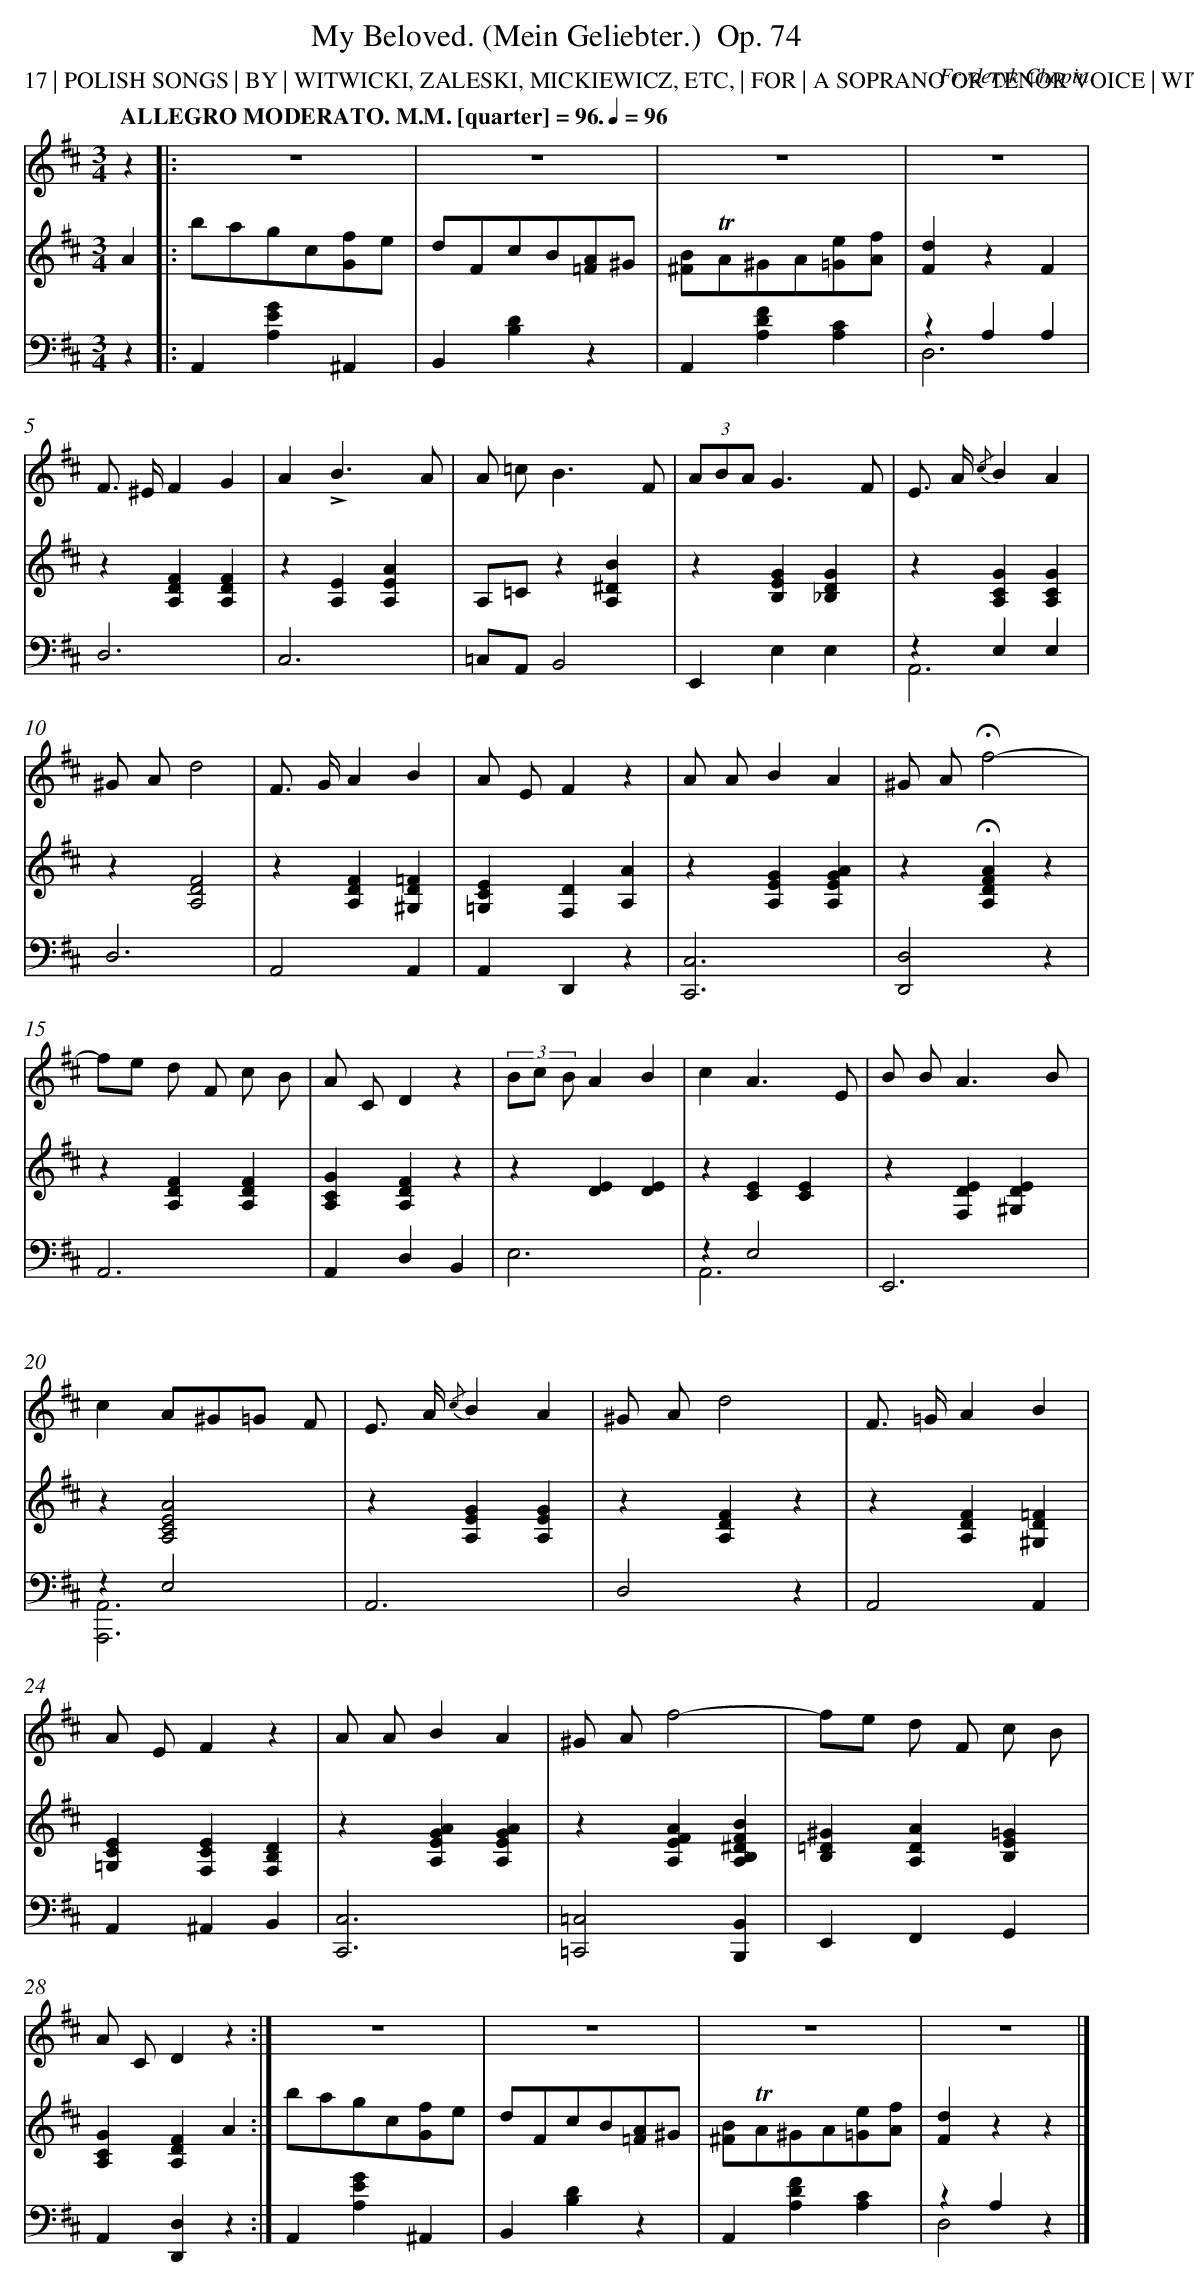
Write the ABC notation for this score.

X:1
T: My Beloved. (Mein Geliebter.)	 Op. 74
C: Fryderyk Chopin
L: 1/4
M: 3/4
P: 17 | POLISH SONGS | BY | WITWICKI, ZALESKI, MICKIEWICZ, ETC, | FOR | A SOPRANO OR TENOR VOICE | WITH ACCOMPANIMENT FOR THE | Pianoforte
Q: "ALLEGRO MODERATO. M.M. [quarter] = 96." 1/4=96
V: 1 clef=treble
V: 2 clef=treble
V: 3 clef=bass
K: D
[V:1] z [I:setbarnb 1]]|:
[V:2] A ]|:
[V:3] z ]|:
[V:1] z3 |
[V:2] b/a/g/c/[f/G/]e/ |
[V:3] A,,[GEA,]^A,, |
[V:1] z3 |
[V:2] d/F/c/B/[A/=F/]^G/ |
[V:3] B,,[DB,]z |
[V:1] z3 |
[V:2] [B/^F/]!trill!A/^G/A/[e/=G/][f/A/] |
[V:3] A,,[FDA,][CA,] |
[V:1] z3 |
[V:2] [dF]zF |
[V:3] zA,A, & D,3 |
[V:1] F/> ^E/FG |
[V:2] z[FDA,][FDA,] |
[V:3] D,3 |
[V:1] A!accent!B3/A/ |
[V:2] z[EA,][AEA,] |
[V:3] C,3 |
[V:1] A/ =c<BF/ |
[V:2] A,/=C/z[B^DA,] |
[V:3] =C,/A,,/B,,2 |
[V:1] (3A/B/A/G3/F/ |
[V:2] z[GEB,][GD_B,] |
[V:3] E,,E,E, |
[V:1] E/> A/ {/c}BA |
[V:2] z[GCA,][GCA,] |
[V:3] zE,E, & A,,3 |
[V:1] ^G/ A/d2 |
[V:2] z[F2D2A,2] |
[V:3] D,3 |
[V:1] F/> G/AB |
[V:2] z[FDA,][=FD^G,] |
[V:3] A,,2A,, |
[V:1] A/ E/Fz |
[V:2] [EC=G,][DF,][AA,] |
[V:3] A,,D,,z |
[V:1] A/ A/BA |
[V:2] z[GEA,][AGEA,] |
[V:3] [C,3C,,3] |
[V:1] ^G/ A/!fermata!f2- |
[V:2] z!fermata![AFDA,]z |
[V:3] [D,2D,,2]z |
[V:1] f/e/ d/ F/ c/ B/ |
[V:2] z[FDA,][FDA,] |
[V:3] A,,3 |
[V:1] A/ C/Dz |
[V:2] [GCA,][FDA,]z |
[V:3] A,,D,B,, |
[V:1] (3B/c/ B/AB |
[V:2] z[ED][ED] |
[V:3] E,3 |
[V:1] cA3/E/ |
[V:2] z[EC][EC] |
[V:3] zE,2 & A,,3 |
[V:1] B/ B<AB/ |
[V:2] z[EDF,][ED^G,] |
[V:3] E,,3 |
[V:1] cA/^G/=G/ F/ |
[V:2] z[A2E2C2A,2] |
[V:3] zE,2 & [A,,3A,,,3] |
[V:1] E/> A/ {/c}BA |
[V:2] z[GEA,][GEA,] |
[V:3] A,,3 |
[V:1] ^G/ A/d2 |
[V:2] z[FDA,]z |
[V:3] D,2z |
[V:1] F/> =G/AB |
[V:2] z[FDA,][=FD^G,] |
[V:3] A,,2A,, |
[V:1] A/ E/Fz |
[V:2] [EC=G,][ECF,][DB,F,] |
[V:3] A,,^A,,B,, |
[V:1] A/ A/BA |
[V:2] z[AGEA,][AGEA,] |
[V:3] [C,3C,,3] |
[V:1] ^G/ A/f2- |
[V:2] z[AFEA,][BF^DB,A,] |
[V:3] [=C,2=C,,2][B,,B,,,] |
[V:1] f/e/ d/ F/ c/ B/ |
[V:2] [^G=DB,][ADA,][=GEB,] |
[V:3] E,,F,,G,, |
[V:1] A/ C/Dz :|]
[V:2] [GCA,][FDA,]A :|]
[V:3] A,,[D,D,,]z :|]
[V:1] z3 |
[V:2] b/a/g/c/[f/G/]e/ |
[V:3] A,,[GEA,]^A,, |
[V:1] z3 |
[V:2] d/F/c/B/[A/=F/]^G/ |
[V:3] B,,[DB,]z |
[V:1] z3 |
[V:2] [B/^F/]!trill!A/^G/A/[e/=G/][f/A/] |
[V:3] A,,[FDA,][CA,] |
[V:1] z3 |]
[V:2] [dF]zz |]
[V:3] zA,z & D,2x |]
